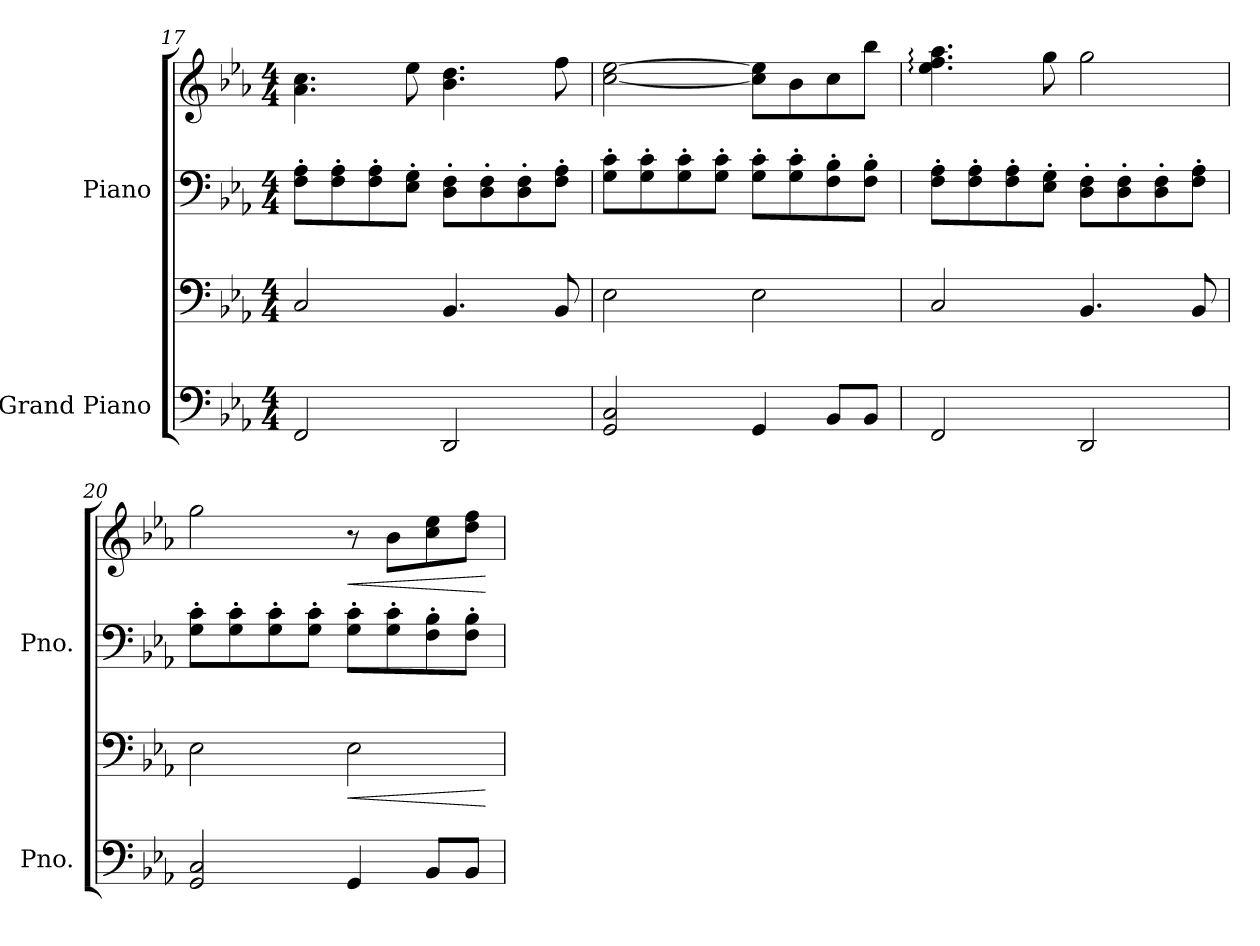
**kern	**kern	**dynam	**kern	**kern	**dynam
*part2	*part2	*part2	*part1	*part1	*part1
*staff4	*staff3	*staff3/4	*staff2	*staff1	*staff1/2
*I"Grand Piano	*	*	*I"Piano	*	*
*I'Pno.	*	*	*I'Pno.	*	*
*clefF4	*clefF4	*	*clefF4	*clefG2	*
*k[b-e-a-]	*k[b-e-a-]	*	*k[b-e-a-]	*k[b-e-a-]	*
*M4/4	*M4/4	*	*M4/4	*M4/4	*
=17	=17	=17	=17	=17	=17
2FF/	2C/	.	8F\' 8A-\'L	4.a-\ 4.cc\	.
.	.	.	8F\' 8A-\'	.	.
.	.	.	8F\' 8A-\'	.	.
.	.	.	8E-\' 8G\'J	8ee-\	.
2DD/	4.BB-/	.	8D\' 8F\'L	4.b-\ 4.dd\	.
.	.	.	8D\' 8F\'	.	.
.	.	.	8D\' 8F\'	.	.
.	8BB-/	.	8F\' 8A-\'J	8ff\	.
!!LO:PB:g=z
=18	=18	=18	=18	=18	=18
2GG/ 2C/	2E-\	.	8G\' 8c\'L	[2cc\ [2ee-\	.
.	.	.	8G\' 8c\'	.	.
.	.	.	8G\' 8c\'	.	.
.	.	.	8G\' 8c\'J	.	.
4GG/	2E-\	.	8G\' 8c\'L	8cc\] 8ee-\]L	.
.	.	.	8G\' 8c\'	8b-\	.
8BB-/L	.	.	8F\' 8B-\'	8cc\	.
8BB-/J	.	.	8F\' 8B-\'J	8bb-\J	.
=19	=19	=19	=19	=19	=19
2FF/	2C/	.	8F\' 8A-\'L	4.ee-\: 4.ff\: 4.aa-\:	.
.	.	.	8F\' 8A-\'	.	.
.	.	.	8F\' 8A-\'	.	.
.	.	.	8E-\' 8G\'J	8gg\	.
2DD/	4.BB-/	.	8D\' 8F\'L	2gg\	.
.	.	.	8D\' 8F\'	.	.
.	.	.	8D\' 8F\'	.	.
.	8BB-/	.	8F\' 8A-\'J	.	.
=20	=20	=20	=20	=20	=20
2GG/ 2C/	2E-\	.	8G\' 8c\'L	2gg\	.
.	.	.	8G\' 8c\'	.	.
.	.	.	8G\' 8c\'	.	.
.	.	.	8G\' 8c\'J	.	.
!	!	!LO:HP:b	!	!	!LO:HP:b
4GG/	2E-\	<	8G\' 8c\'L	8r	<
.	.	.	8G\' 8c\'	8b-\L	.
8BB-/L	.	.	8F\' 8B-\'	8cc\ 8ee-\	.
8BB-/J	.	.	8F\' 8B-\'J	8dd\ 8ff\J	.
.	.	[	.	.	[
=	=	=	=	=	=
*-	*-	*-	*-	*-	*-
